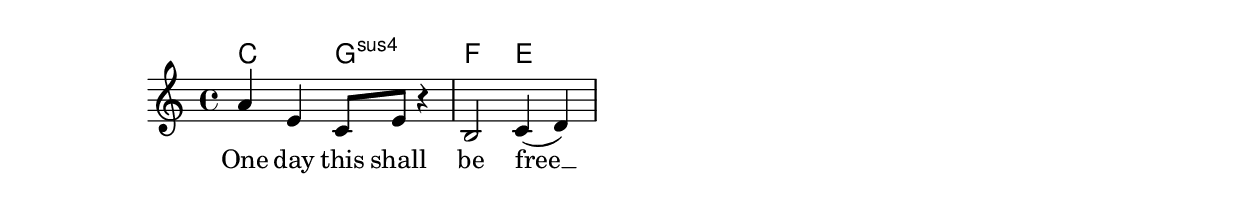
%% Do not edit this file; it is auto-generated from LSR http://lsr.dsi.unimi.it
%% This file is in the public domain.
\version "2.11.51"

\header {
  lsrtags = "chords"

  texidoc = "
When put together, chord names, a melody, and lyrics form a lead sheet:

"
  doctitle = "Simple lead sheet"
} % begin verbatim
<<
  \chords { c2 g:sus4 f e }
  \relative c'' {
    a4 e c8 e r4
    b2 c4( d)
  }
  \addlyrics { One day this shall be free __ }
>>
